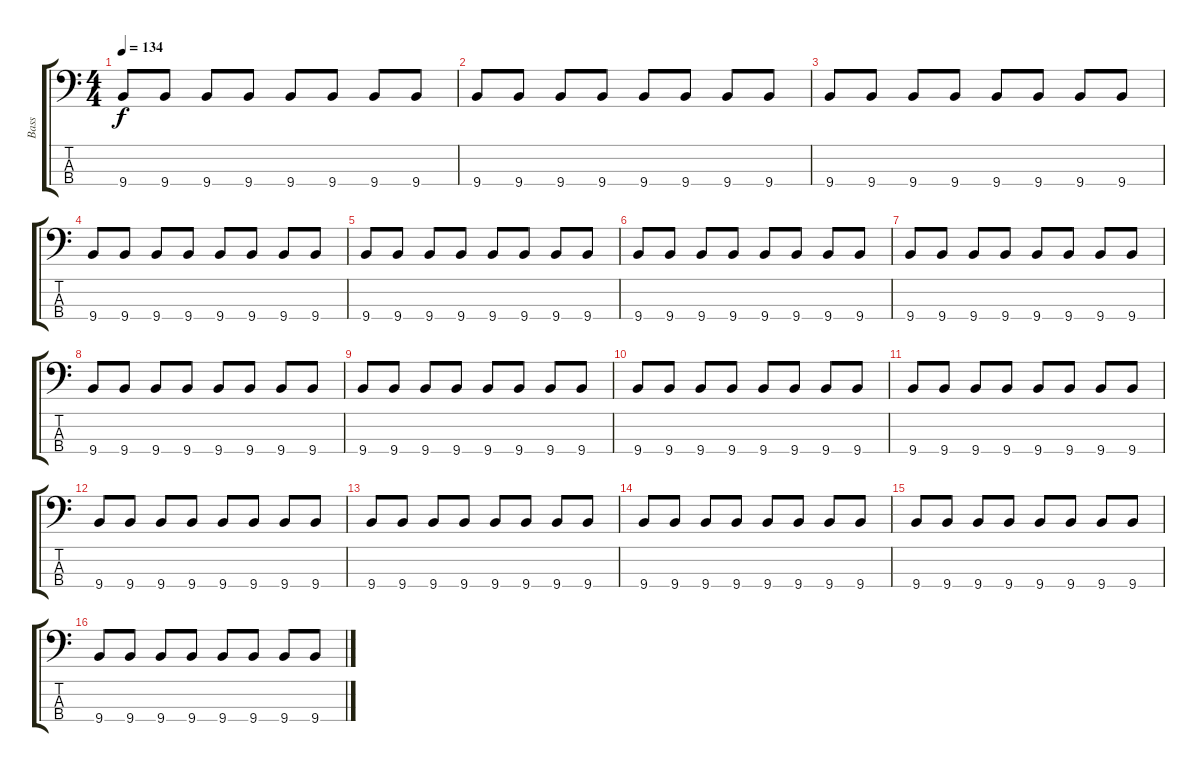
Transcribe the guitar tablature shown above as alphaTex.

\track ("Bass" "Bass") {instrument electricbassfinger}
\staff {score tabs}
\tuning (G2 D2 A1 D1) {hide}
\ts (4 4)
\tempo 134
\clef f4
\ks c
9.4.8{dy f} 9.4.8 9.4.8 9.4.8 9.4.8 9.4.8 9.4.8 9.4.8 |
9.4.8 9.4.8 9.4.8 9.4.8 9.4.8 9.4.8 9.4.8 9.4.8 |
9.4.8 9.4.8 9.4.8 9.4.8 9.4.8 9.4.8 9.4.8 9.4.8 |
9.4.8 9.4.8 9.4.8 9.4.8 9.4.8 9.4.8 9.4.8 9.4.8 |
9.4.8 9.4.8 9.4.8 9.4.8 9.4.8 9.4.8 9.4.8 9.4.8 |
9.4.8 9.4.8 9.4.8 9.4.8 9.4.8 9.4.8 9.4.8 9.4.8 |
9.4.8 9.4.8 9.4.8 9.4.8 9.4.8 9.4.8 9.4.8 9.4.8 |
9.4.8 9.4.8 9.4.8 9.4.8 9.4.8 9.4.8 9.4.8 9.4.8 |
9.4.8 9.4.8 9.4.8 9.4.8 9.4.8 9.4.8 9.4.8 9.4.8 |
9.4.8 9.4.8 9.4.8 9.4.8 9.4.8 9.4.8 9.4.8 9.4.8 |
9.4.8 9.4.8 9.4.8 9.4.8 9.4.8 9.4.8 9.4.8 9.4.8 |
9.4.8 9.4.8 9.4.8 9.4.8 9.4.8 9.4.8 9.4.8 9.4.8 |
9.4.8 9.4.8 9.4.8 9.4.8 9.4.8 9.4.8 9.4.8 9.4.8 |
9.4.8 9.4.8 9.4.8 9.4.8 9.4.8 9.4.8 9.4.8 9.4.8 |
9.4.8 9.4.8 9.4.8 9.4.8 9.4.8 9.4.8 9.4.8 9.4.8 |
9.4.8 9.4.8 9.4.8 9.4.8 9.4.8 9.4.8 9.4.8 9.4.8
